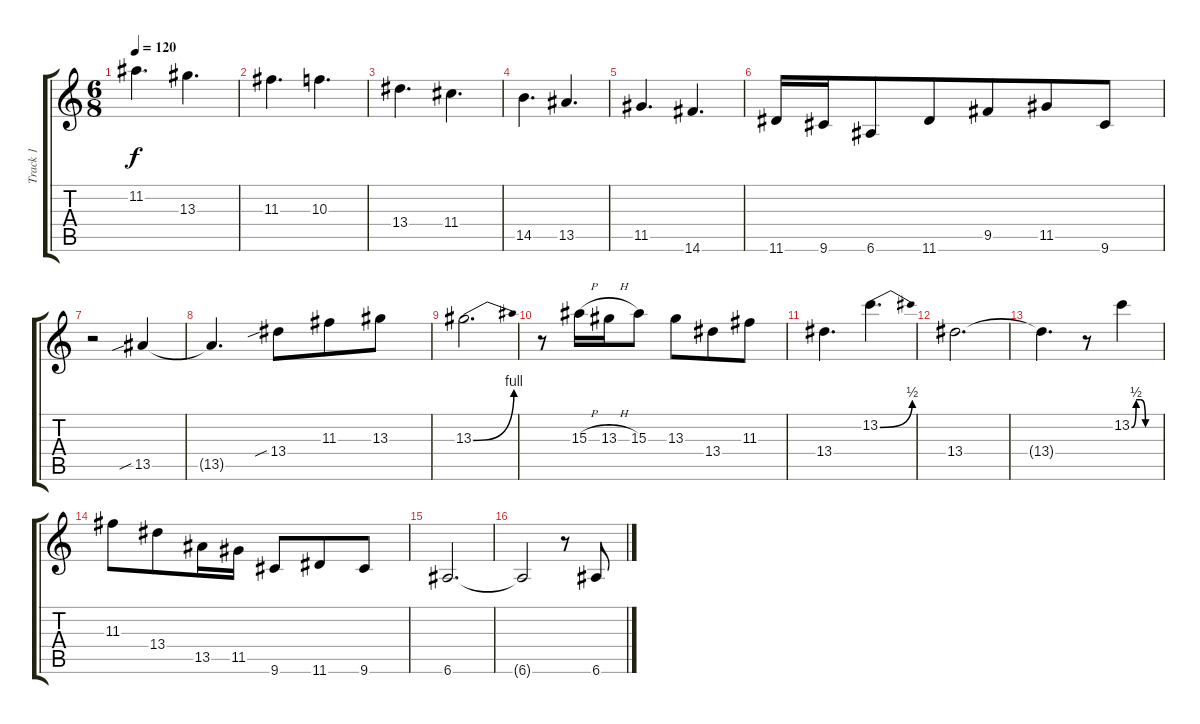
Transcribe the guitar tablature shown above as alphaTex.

\track ("Track 1" "Track 1") {instrument distortionguitar}
\staff {score tabs}
\tuning (E4 B3 G3 D3 A2 E2) {hide}
\ts (6 8)
\tempo 120
\clef g2
\ks c
11.2.4{d dy f} 13.3.4{d} |
11.3.4{d} 10.3.4{d} |
13.4.4{d} 11.4.4{d} |
14.5.4{d} 13.5.4{d} |
11.5.4{d} 14.6.4{d} |
11.6.16 9.6.16{beam merge} 6.6.8{beam merge} 11.6.8{beam merge} 9.5.8 11.5.8{beam merge} 9.6.8 |
r.2 13.5{sib}.4 |
13.5{t}.4{d} 13.4{sib}.8{beam merge} 11.3.8 13.3.8 |
13.3{be (bend 0 0 60 4)}.2{d} |
r.8{beam merge} 15.3{h}.16 13.3{h}.16 15.3.8 13.3.8 13.4.8{beam merge} 11.3.8 |
13.4.4{d} 13.2{be (bend 0 0 60 2)}.4{d} |
13.4.2{d} |
13.4{t}.4{d} r.8 13.2{be (custom 0 0 10 2 20 2 30 0 60 0)}.4 |
11.3.8{beam merge} 13.4.8 13.5.16{beam merge} 11.5.16 9.6.8{beam merge} 11.6.8 9.6.8 |
6.6.2{d} |
6.6{t}.2 r.8{beam merge} 6.6.8
